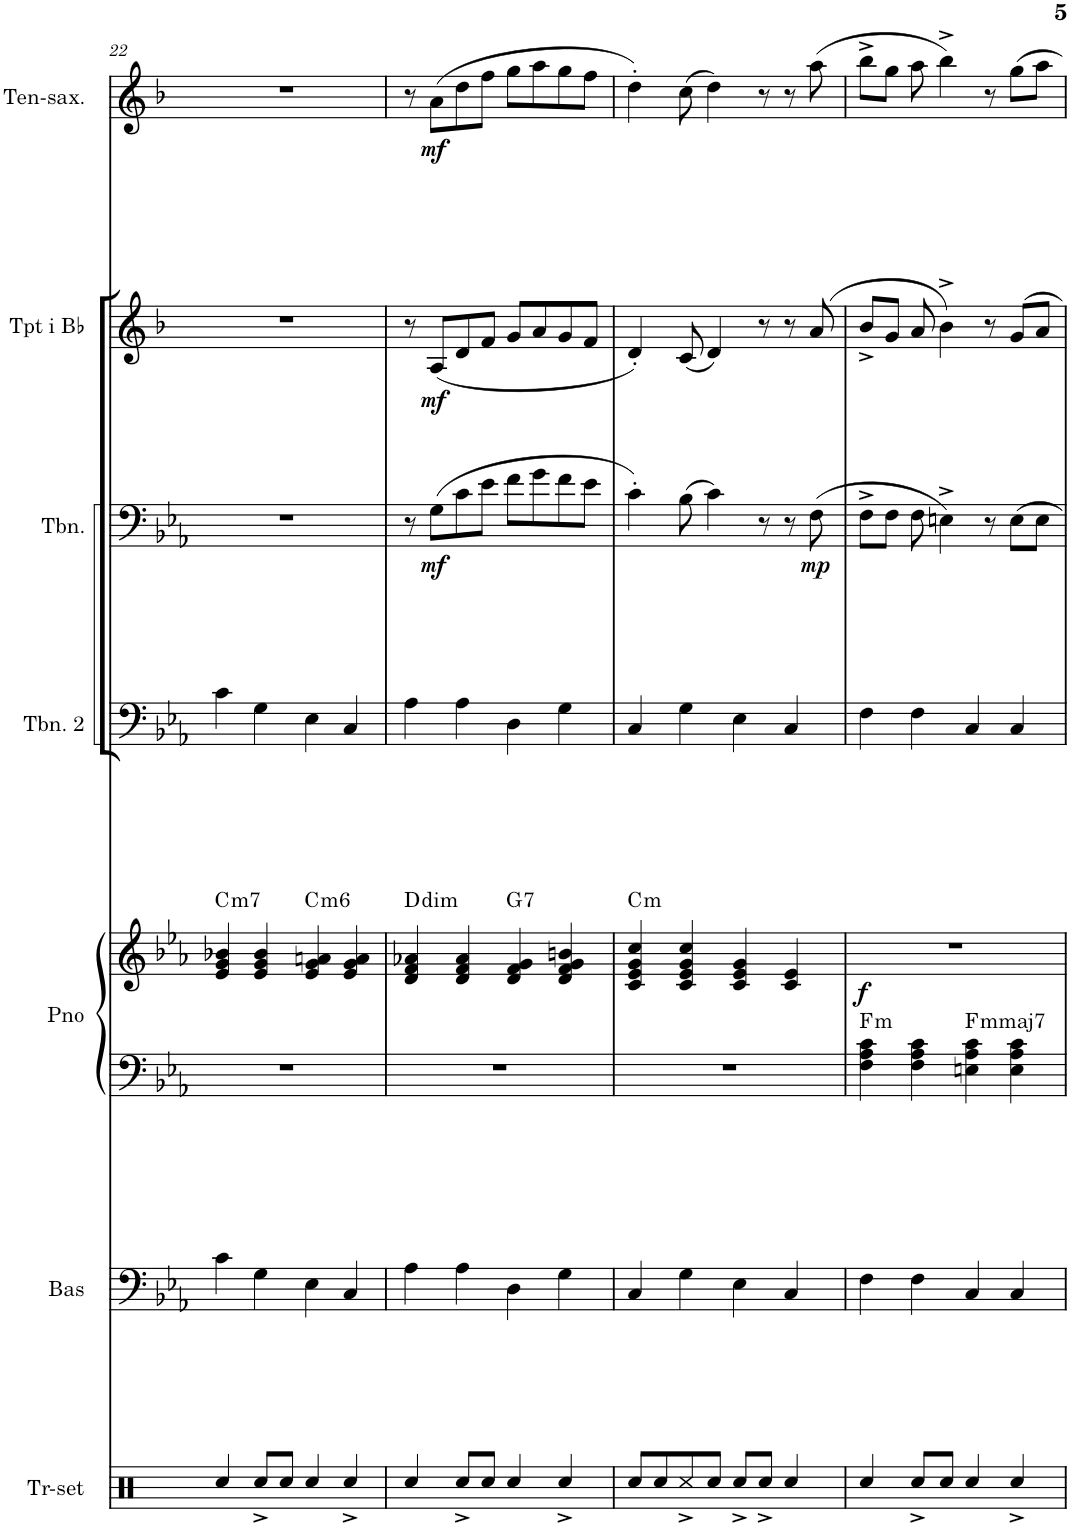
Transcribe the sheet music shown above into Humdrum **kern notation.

**kern	**kern	**kern	**kern	**dynam	**harte	**kern	**kern	**dynam	**kern	**dynam	**kern	**dynam
*part7	*part6	*part5	*part5	*part5	*part5	*part4	*part3	*part3	*part2	*part2	*part1	*part1
*staff8	*staff7	*staff6	*staff5	*staff5/6	*	*staff4	*staff3	*staff3	*staff2	*staff2	*staff1	*staff1
*I"Trumset	*I"Akustisk bas	*I"Piano	*	*	*	*I"Trombon 2	*I"Trombon	*	*I"Trumpet i Bb	*	*I"Tenorsaxofon	*
*I'Tr-set	*I'Bas	*I'Pno	*	*	*	*I'Tbn. 2	*I'Tbn.	*	*I'Tpt i Bb	*	*I'Ten-sax.	*
!!LO:PB:g=z
*clefX	*clefF4	*clefF4	*clefG2	*	*	*clefF4	*clefF4	*	*clefG2	*	*clefG2	*
*	*Trd7c12	*	*	*	*	*	*	*	*Trd1c2	*	*Trd8c14	*
*k[f#]	*k[b-e-a-]	*k[b-e-a-]	*k[b-e-a-]	*	*	*k[b-e-a-]	*k[b-e-a-]	*	*k[b-]	*	*k[b-]	*
*M4/4	*M4/4	*M4/4	*M4/4	*	*	*M4/4	*M4/4	*	*M4/4	*	*M4/4	*
=22	=22	=22	=22	=22	=22	=22	=22	=22	=22	=22	=22	=22
!	!	!	!	!	!LO:H:kt=m7	!	!	!	!	!	!	!
4Rcc/	4c\	1r	4e-/ 4g/ 4b-X/	.	C:min7	4c\	1r	.	1r	.	1r	.
8Rcc^/L	4G\	.	4e-/ 4g/ 4b-/	.	.	4G\	.	.	.	.	.	.
8Rcc/J	.	.	.	.	.	.	.	.	.	.	.	.
!	!	!	!	!	!LO:H:kt=m6	!	!	!	!	!	!	!
4Rcc/	4E-\	.	4e-/ 4g/ 4an/	.	C:min6	4E-\	.	.	.	.	.	.
4Rcc^/	4C/	.	4e-/ 4g/ 4a/	.	.	4C/	.	.	.	.	.	.
=23	=23	=23	=23	=23	=23	=23	=23	=23	=23	=23	=23	=23
!	!	!	!	!	!LO:H:kt=dim	!	!	!	!	!	!	!
4Rcc/	4A-\	1r	4d/ 4f/ 4a-X/	.	D:dim	4A-\	8r	.	8r	.	8r	.
!	!	!	!	!	!	!	!	!LO:DY:b	!	!LO:DY:b	!	!LO:DY:b
.	.	.	.	.	.	.	(8G\L	mf	(8A/L	mf	(8a\L	mf
8Rcc^/L	4A-\	.	4d/ 4f/ 4a-/	.	.	4A-\	8c\	.	8d/	.	8dd\	.
8Rcc/J	.	.	.	.	.	.	8e-\J	.	8f/J	.	8ff\J	.
!	!	!	!	!	!LO:H:kt=7	!	!	!	!	!	!	!
4Rcc/	4D\	.	4d/ 4f/ 4g/	.	G:7	4D\	8f\L	.	8g/L	.	8gg\L	.
.	.	.	.	.	.	.	8g\	.	8a/	.	8aa\	.
4Rcc^/	4G\	.	4d/ 4f/ 4g/ 4bn/	.	.	4G\	8f\	.	8g/	.	8gg\	.
.	.	.	.	.	.	.	8e-\J	.	8f/J	.	8ff\J	.
=24	=24	=24	=24	=24	=24	=24	=24	=24	=24	=24	=24	=24
!	!	!	!	!	!LO:H:kt=m	!	!	!	!	!	!	!
8Rcc/L	4C/	1r	4c/ 4e-/ 4g/ 4cc/	.	C:min	4C/	4c'\)	.	4d'/)	.	4dd'\)	.
8Rcc/	.	.	.	.	.	.	.	.	.	.	.	.
8Rcc^/	4G\	.	4c/ 4e-/ 4g/ 4cc/	.	.	4G\	(8B-\	.	(8c/	.	(8cc\	.
8Rcc/J	.	.	.	.	.	.	4c\)	.	4d/)	.	4dd\)	.
8Rcc^/L	4E-\	.	4c/ 4e-/ 4g/	.	.	4E-\	.	.	.	.	.	.
8Rcc^/J	.	.	.	.	.	.	8r	.	8r	.	8r	.
4Rcc/	4C/	.	4c/ 4e-/	.	.	4C/	8r	.	8r	.	8r	.
!	!	!	!	!	!	!	!	!LO:DY:b	!	!	!	!
.	.	.	.	.	.	.	(8F\	mp	(8a/	.	(8aa\	.
=25	=25	=25	=25	=25	=25	=25	=25	=25	=25	=25	=25	=25
!	!	!	!	!LO:DY:b	!LO:H:kt=m	!	!	!	!	!	!	!
*	*	*	*^	*	*	*	*	*	*	*	*	*
4Rcc/	4F\	4F\ 4A-\ 4c\	1r	2ryy	f	F:min	4F\	8F^\L	.	8b-^/L	.	8bb-^\L	.
.	.	.	.	.	.	.	.	8F\J	.	8g/J	.	8gg\J	.
8Rcc^/L	4F\	4F\ 4A-\ 4c\	.	.	.	.	4F\	8F\	.	8a/	.	8aa\	.
8Rcc/J	.	.	.	.	.	.	.	4En^\)	.	4b-^\)	.	4bb-^\)	.
!	!	!	!	!	!	!LO:H:kt=mmaj7	!	!	!	!	!	!	!
4Rcc/	4C/	4En\ 4A-\ 4c\	.	2ryy	.	F:minmaj7	4C/	.	.	.	.	.	.
.	.	.	.	.	.	.	.	8r	.	8r	.	8r	.
4Rcc^/	4C/	4E\ 4A-\ 4c\	.	.	.	.	4C/	8E\L	.	8g/L	.	8gg\L	.
.	.	.	.	.	.	.	.	8E\J	.	8a/J	.	8aa\J	.
*	*	*	*v	*v	*	*	*	*	*	*	*	*	*
=	=	=	=	=	=	=	=	=	=	=	=	=
*-	*-	*-	*-	*-	*-	*-	*-	*-	*-	*-	*-	*-
